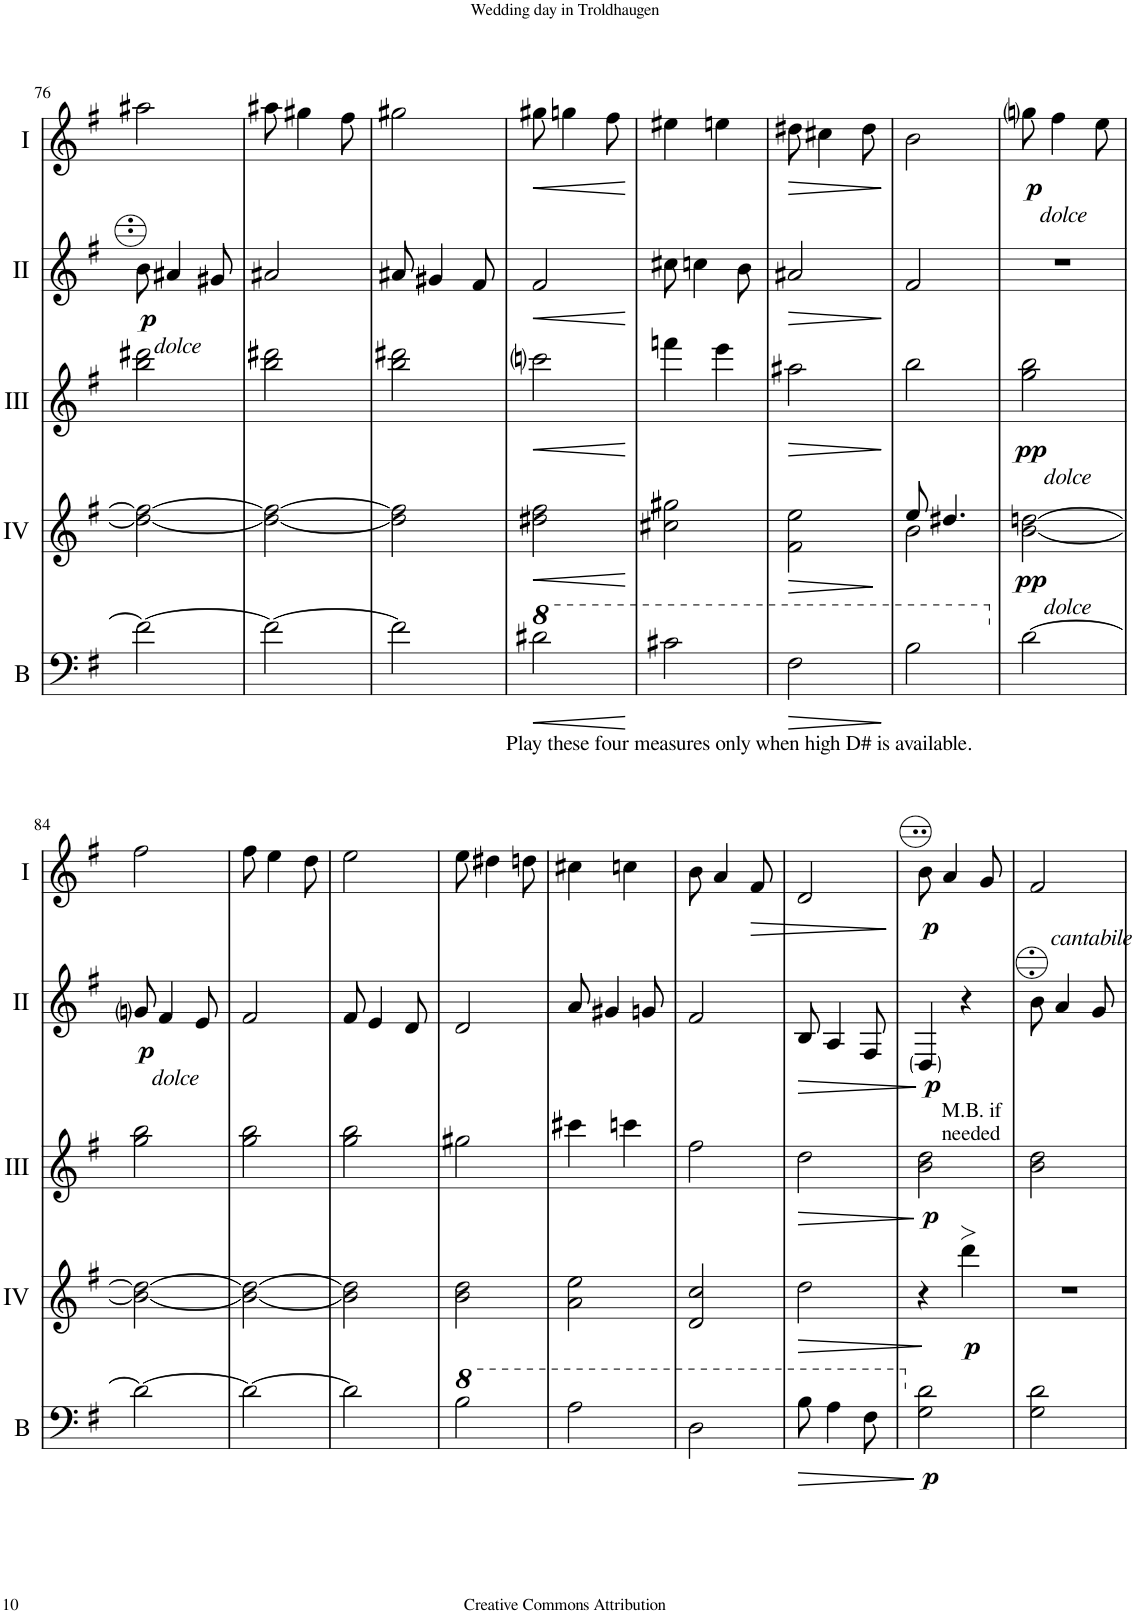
**kern	**dynam	**kern	**dynam	**kern	**dynam	**kern	**dynam	**kern	**dynam
*part5	*part5	*part4	*part4	*part3	*part3	*part2	*part2	*part1	*part1
*staff5	*staff5	*staff4	*staff4	*staff3	*staff3	*staff2	*staff2	*staff1	*staff1
*I"Bass	*	*I"Acc. 4	*	*I"Acc. 3	*	*I"Acc. 2	*	*I"Acc. 1	*
*I'B	*	*	*	*	*	*	*	*	*
!!LO:PB:g=z
*clefF4	*	*clefG2	*	*clefG2	*	*clefG2	*	*clefG2	*
*Trd7c12	*	*Trd7c12	*	*Trd7c12	*	*	*	*	*
*k[f#]	*	*k[f#]	*	*k[f#]	*	*k[f#]	*	*k[f#]	*
*M2/4	*	*M2/4	*	*M2/4	*	*M2/4	*	*M2/4	*
=76	=76	=76	=76	=76	=76	=76	=76	=76	=76
!	!	!	!	!	!	!LO:TX:b:i:t=dolce	!	!	!
!	!	!	!	!	!	!	!LO:DY:b	!	!
2f#\_	.	2dd#\_ 2ff#\_	.	2bb\ 2ddd#X\	.	8b\	p	2aa#X\	.
.	.	.	.	.	.	4a#X/	.	.	.
.	.	.	.	.	.	8g#X/	.	.	.
=77	=77	=77	=77	=77	=77	=77	=77	=77	=77
2f#\_	.	2dd#\_ 2ff#\_	.	2bb\ 2ddd#X\	.	2a#X/	.	8aa#X\	.
.	.	.	.	.	.	.	.	4gg#X\	.
.	.	.	.	.	.	.	.	8ff#\	.
=78	=78	=78	=78	=78	=78	=78	=78	=78	=78
2f#\]	.	2dd#\] 2ff#\]	.	2bb\ 2ddd#X\	.	8a#X/	.	2gg#X\	.
.	.	.	.	.	.	4g#X/	.	.	.
.	.	.	.	.	.	8f#/	.	.	.
=79	=79	=79	=79	=79	=79	=79	=79	=79	=79
*8va	*	*	*	*	*	*	*	*	*
!LO:TX:b:t=Play these four measures only when high D# is available.	!	!	!	!	!	!	!	!	!
!	!LO:HP:b	!	!LO:HP:b	!	!LO:HP:b	!	!LO:HP:b	!	!LO:HP:b
2dd#X\	<	2dd#X\ 2ff#\	<	2cccni\	<	2f#/	<	8gg#X\	<
.	.	.	.	.	.	.	.	4ggn\	.
.	.	.	.	.	.	.	.	8ff#\	.
.	.	.	[	.	[	.	[	.	[
=80	=80	=80	=80	=80	=80	=80	=80	=80	=80
2cc#X\	.	2cc#X\ 2gg#X\	.	4fffn\	.	8cc#X\	.	4ee#X\	.
.	.	.	.	.	.	4ccn\	.	.	.
.	.	.	.	4eee\	.	.	.	4een\	.
.	.	.	.	.	.	8b\	.	.	.
.	[	.	.	.	.	.	.	.	.
=81	=81	=81	=81	=81	=81	=81	=81	=81	=81
!	!LO:HP:b	!	!LO:HP:b	!	!LO:HP:b	!	!LO:HP:b	!	!LO:HP:b
2f#\	>	2f#\ 2ee\	>	2aa#X\	>	2a#X/	>	8dd#X\	>
.	.	.	.	.	.	.	.	4cc#X\	.
.	.	.	.	.	.	.	.	8dd#\	.
.	]	.	]	.	]	.	]	.	]
=82	=82	=82	=82	=82	=82	=82	=82	=82	=82
*	*	*^	*	*	*	*	*	*	*
2b\	.	8ee/	2b\	.	2bb\	.	2f#/	.	2b\	.
.	.	4.dd#X/	.	.	.	.	.	.	.	.
*	*	*v	*v	*	*	*	*	*	*	*
=83	=83	=83	=83	=83	=83	=83	=83	=83	=83
*X8va	*	*	*	*	*	*	*	*	*
!	!	!	!	!	!	!	!	!LO:TX:b:i:t=dolce	!
!	!	!	!	!LO:TX:b:i:t=dolce	!	!	!	!	!
!	!	!LO:TX:b:i:t=dolce	!	!	!	!	!	!	!
!	!	!	!LO:DY:b	!	!LO:DY:b	!	!	!	!LO:DY:b
[2d\	.	[2b\ [2ddn\	pp	2gg\ 2bb\	pp	2r	.	8ggni\	p
.	.	.	.	.	.	.	.	4ff#\	.
.	.	.	.	.	.	.	.	8ee\	.
!!LO:LB:g=z
=84	=84	=84	=84	=84	=84	=84	=84	=84	=84
!	!	!	!	!	!	!LO:TX:b:i:t=dolce	!	!	!
!	!	!	!	!	!	!	!LO:DY:b	!	!
2d\_	.	2b\_ 2dd\_	.	2gg\ 2bb\	.	8gni/	p	2ff#\	.
.	.	.	.	.	.	4f#/	.	.	.
.	.	.	.	.	.	8e/	.	.	.
=85	=85	=85	=85	=85	=85	=85	=85	=85	=85
2d\_	.	2b\_ 2dd\_	.	2gg\ 2bb\	.	2f#/	.	8ff#\	.
.	.	.	.	.	.	.	.	4ee\	.
.	.	.	.	.	.	.	.	8dd\	.
=86	=86	=86	=86	=86	=86	=86	=86	=86	=86
2d\]	.	2b\] 2dd\]	.	2gg\ 2bb\	.	8f#/	.	2ee\	.
.	.	.	.	.	.	4e/	.	.	.
.	.	.	.	.	.	8d/	.	.	.
=87	=87	=87	=87	=87	=87	=87	=87	=87	=87
*8va	*	*	*	*	*	*	*	*	*
2b\	.	2b\ 2dd\	.	2gg#X\	.	2d/	.	8ee\	.
.	.	.	.	.	.	.	.	4dd#X\	.
.	.	.	.	.	.	.	.	8ddn\	.
=88	=88	=88	=88	=88	=88	=88	=88	=88	=88
2a\	.	2a\ 2ee\	.	4ccc#X\	.	8a/	.	4cc#X\	.
.	.	.	.	.	.	4g#X/	.	.	.
.	.	.	.	4cccn\	.	.	.	4ccn\	.
.	.	.	.	.	.	8gn/	.	.	.
=89	=89	=89	=89	=89	=89	=89	=89	=89	=89
2d\	.	2d/ 2cc/	.	2ff#\	.	2f#/	.	8b\	.
.	.	.	.	.	.	.	.	4a/	.
!	!	!	!	!	!	!	!	!	!LO:HP:b
.	.	.	.	.	.	.	.	8f#/	>
=90	=90	=90	=90	=90	=90	=90	=90	=90	=90
!	!LO:HP:b	!	!LO:HP:b	!	!LO:HP:b	!	!LO:HP:b	!	!
8b\	>	2dd\	>	2dd\	>	8B/	>	2d/	.
4a\	.	.	.	.	.	4A/	.	.	.
8f#\	.	.	.	.	.	8F#/	.	.	.
.	]	.	]	.	]	.	]	.	]
=91	=91	=91	=91	=91	=91	=91	=91	=91	=91
*X8va	*	*	*	*	*	*	*	*	*
!	!	!	!	!	!	!LO:TX:b:t=M.B. if	!	!	!
!	!	!	!	!	!	!LO:TX:b:t=needed	!	!	!
!	!LO:DY:b	!	!	!	!LO:DY:b	!	!LO:DY:b	!	!LO:DY:b
2G\ 2d\	p	4r	.	2b\ 2dd\	p	4D/	p	8b\	p
.	.	.	.	.	.	.	.	4a/	.
!	!	!	!LO:DY:b	!	!	!	!	!	!
.	.	4ddd>\	p	.	.	4r	.	.	.
.	.	.	.	.	.	.	.	8g/	.
=92	=92	=92	=92	=92	=92	=92	=92	=92	=92
!	!	!	!	!	!	!LO:TX:a:i:t=cantabile	!	!	!
2G\ 2d\	.	2r	.	2b\ 2dd\	.	8b\	.	2f#/	.
.	.	.	.	.	.	4a/	.	.	.
.	.	.	.	.	.	8g/	.	.	.
=	=	=	=	=	=	=	=	=	=
*-	*-	*-	*-	*-	*-	*-	*-	*-	*-
